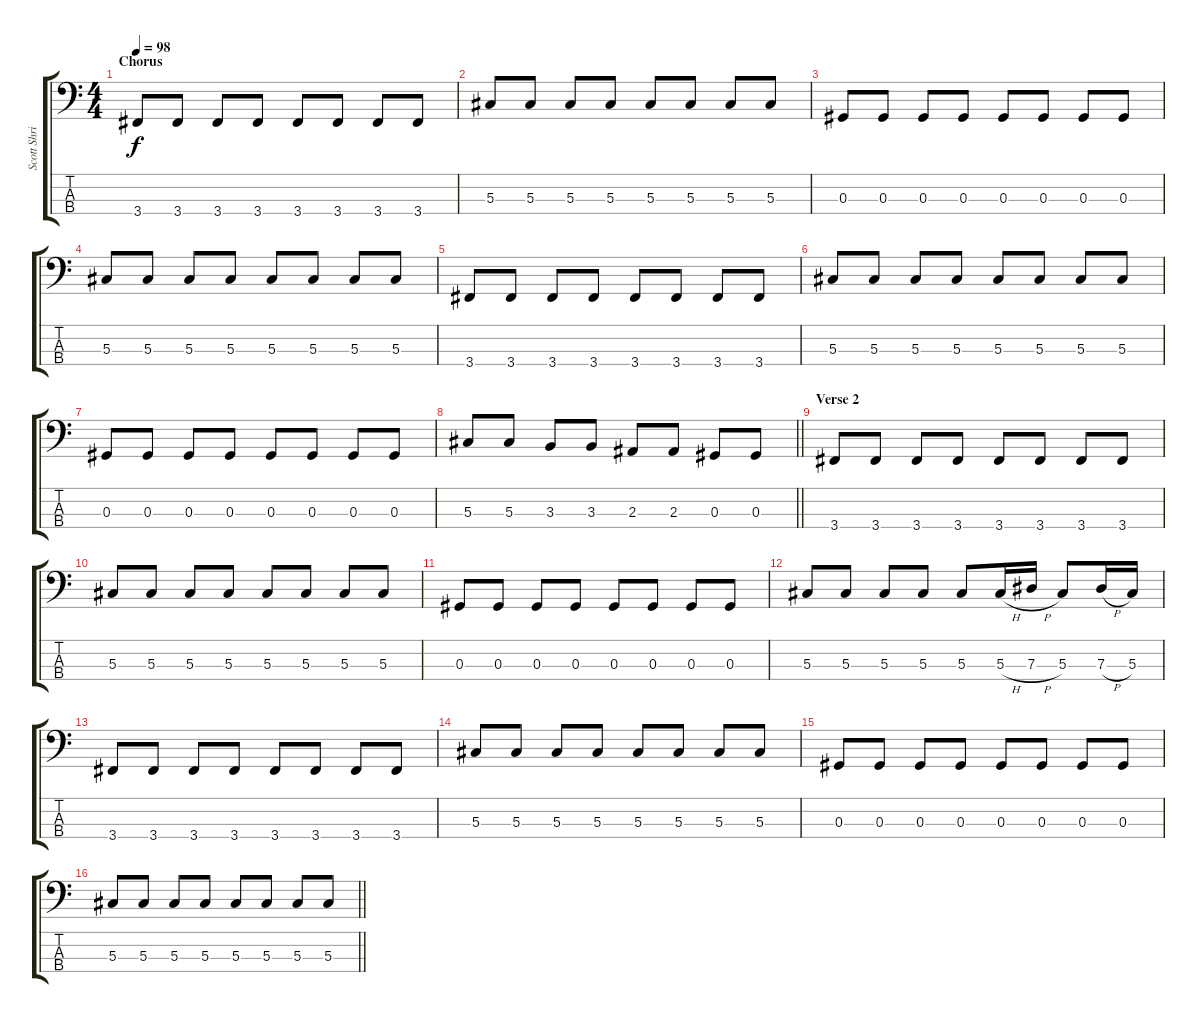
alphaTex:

\track ("Scott Shriner - Bass" "Scott Shri") {instrument electricbasspick}
\staff {score tabs}
\tuning (Gb2 Db2 Ab1 Eb1) {hide}
\ts (4 4)
\section ("" "Chorus")
\tempo 98
\clef f4
\ks c
3.4.8{dy f} 3.4.8 3.4.8 3.4.8 3.4.8 3.4.8 3.4.8 3.4.8 |
5.3.8 5.3.8 5.3.8 5.3.8 5.3.8 5.3.8 5.3.8 5.3.8 |
0.3.8 0.3.8 0.3.8 0.3.8 0.3.8 0.3.8 0.3.8 0.3.8 |
5.3.8 5.3.8 5.3.8 5.3.8 5.3.8 5.3.8 5.3.8 5.3.8 |
3.4.8 3.4.8 3.4.8 3.4.8 3.4.8 3.4.8 3.4.8 3.4.8 |
5.3.8 5.3.8 5.3.8 5.3.8 5.3.8 5.3.8 5.3.8 5.3.8 |
0.3.8 0.3.8 0.3.8 0.3.8 0.3.8 0.3.8 0.3.8 0.3.8 |
\barLineRight lightlight
5.3.8 5.3.8 3.3.8 3.3.8 2.3.8 2.3.8 0.3.8 0.3.8 |
\section ("" "Verse 2")
3.4.8 3.4.8 3.4.8 3.4.8 3.4.8 3.4.8 3.4.8 3.4.8 |
5.3.8 5.3.8 5.3.8 5.3.8 5.3.8 5.3.8 5.3.8 5.3.8 |
0.3.8 0.3.8 0.3.8 0.3.8 0.3.8 0.3.8 0.3.8 0.3.8 |
5.3.8 5.3.8 5.3.8 5.3.8 5.3.8 5.3{h}.16 7.3{h}.16 5.3.8 7.3{h}.16 5.3.16 |
3.4.8 3.4.8 3.4.8 3.4.8 3.4.8 3.4.8 3.4.8 3.4.8 |
5.3.8 5.3.8 5.3.8 5.3.8 5.3.8 5.3.8 5.3.8 5.3.8 |
0.3.8 0.3.8 0.3.8 0.3.8 0.3.8 0.3.8 0.3.8 0.3.8 |
\barLineRight lightlight
5.3.8 5.3.8 5.3.8 5.3.8 5.3.8 5.3.8 5.3.8 5.3.8
